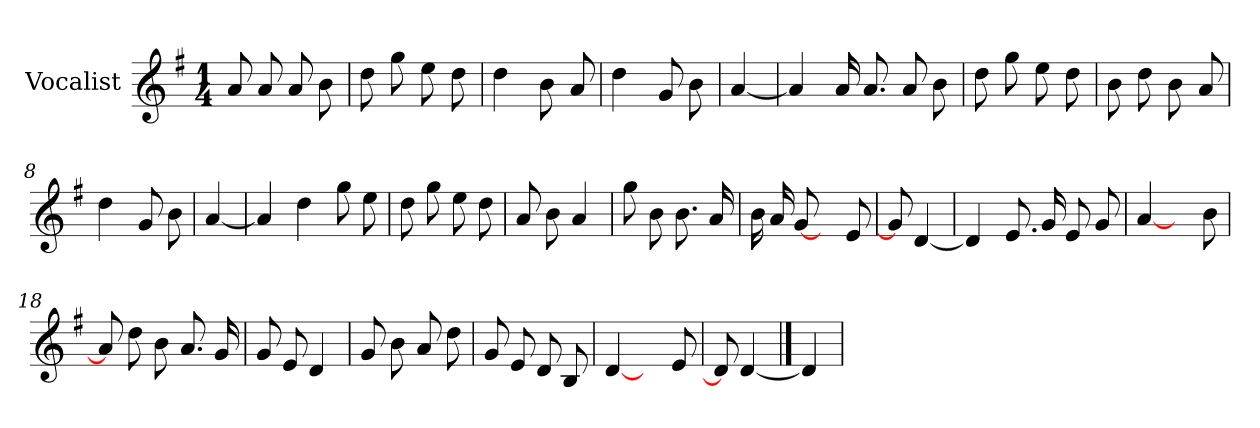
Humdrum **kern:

**kern
*part1
*staff1
*I"Vocalist
*k[f#]
*G:
*M1/4
=
8a
8a
8a
8b
=1
8dd
8gg
8ee
8dd
=2
4dd
8b
8a
=3
4dd
8g
8b
=4
[4a
=5
4a]
16a
8.a
8a
8b
=6
8dd
8gg
8ee
8dd
=7
8b
8dd
8b
8a
=8
4dd
8g
8b
=9
[4a
=10
4a]
4dd
8gg
8ee
=11
8dd
8gg
8ee
8dd
=12
8a
8b
4a
=13
8gg
8b
8.b
16a
=14
16b
16a
[8g
8ryy
8e
=15
8g]
[4d
=16
4d]
8.e
16g
8e
8g
=17
[4a
8ryy
8b
=18
8a]
8dd
8b
8.a
16g
=19
8g
8e
4d
=20
8g
8b
8a
8dd
=21
8g
8e
8d
8B
=22
[4d
8ryy
8e
=23
8d]
[4d
==24
4d]
=
*-
